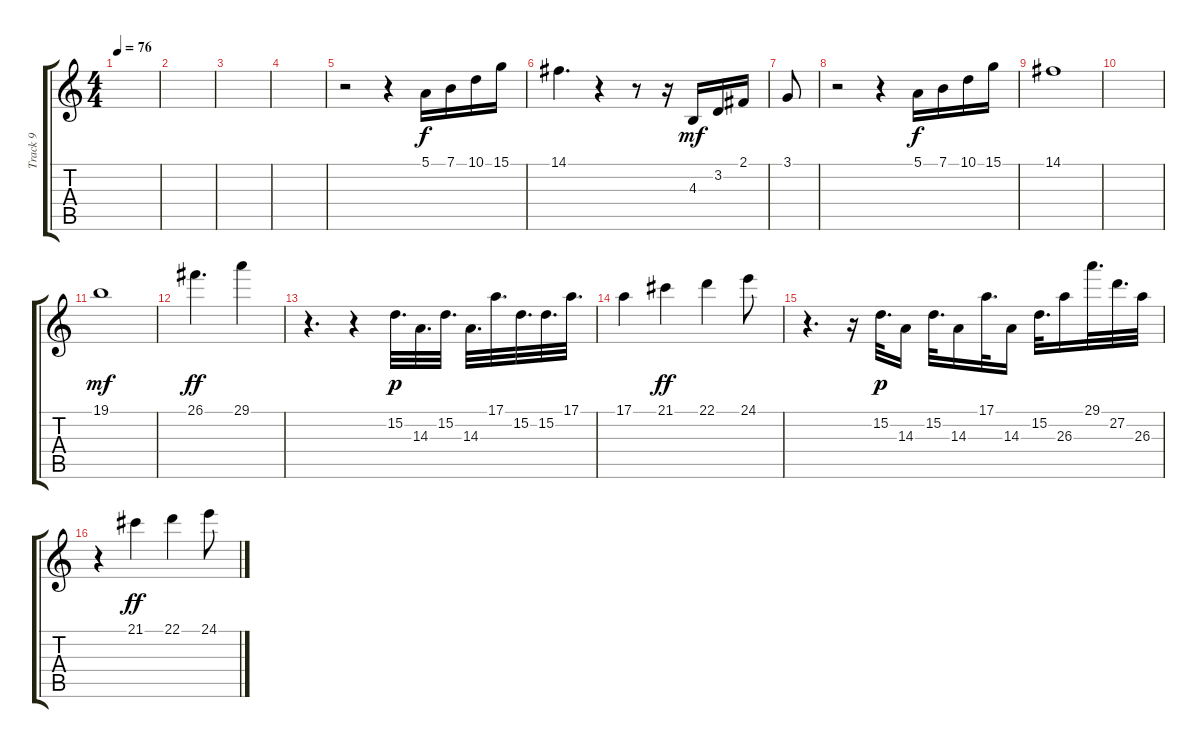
\track ("Track 9" "Track 9") {instrument musicbox}
\staff {score tabs}
\tuning (E4 B3 G3 D3 A2 E2) {hide}
\ts (4 4)
\tempo 76
\clef g2
\ks c
|
|
|
|
r.2{balance 13 instrument fx1rain} r.4 5.1.16{dy f} 7.1.16 10.1.16 15.1.16 |
14.1.4{d} r.4 r.8 r.16 4.3.16{dy mf} 3.2.16 2.1.16 |
3.1.8 |
r.2 r.4 5.1.16{dy f} 7.1.16 10.1.16 15.1.16 |
14.1.1 |
|
19.1.1{dy mf volume 8 instrument musicbox} |
26.1.4{d dy ff volume 8 instrument musicbox} 29.1.4 |
r.4{d} r.4{volume 10 balance 8 instrument fx4atmosphere} 15.2.32{d dy p} 14.3.32{d} 15.2.32{d} 14.3.32{d} 17.1.32{d} 15.2.32{d} 15.2.32{d} 17.1.32{d} |
17.1.4 21.1.4{dy ff volume 10 instrument musicbox} 22.1.4 24.1.8 |
r.4{d} r.16{instrument fx4atmosphere} 15.2.32{d dy p} 14.3.16 15.2.32{d} 14.3.16 17.1.32{d} 14.3.16 15.2.32{d} 26.3.16 29.1.32{d} 27.2.32{d} 26.3.32 |
r.4{volume 10 instrument musicbox} 21.1.4{dy ff} 22.1.4 24.1.8
